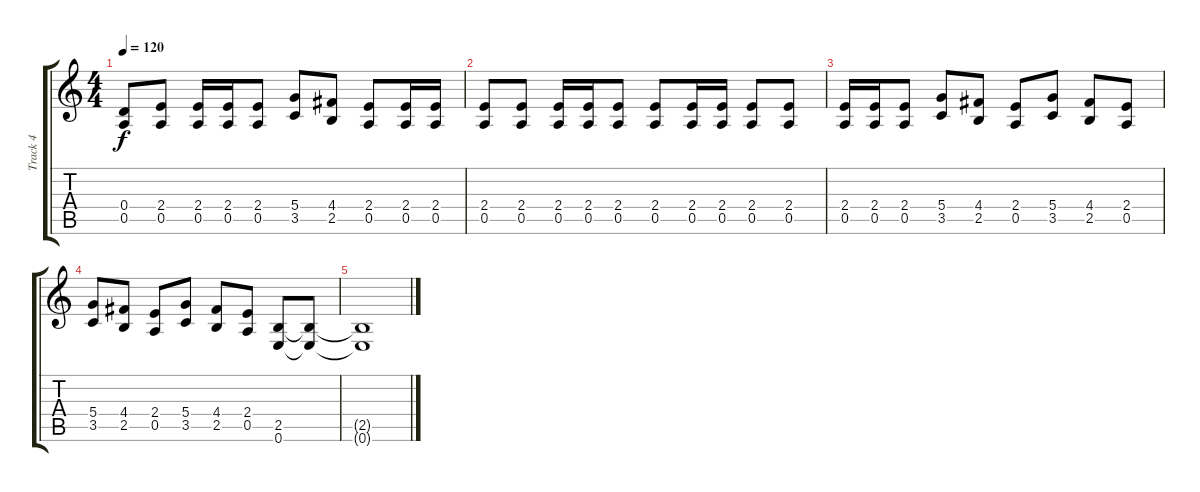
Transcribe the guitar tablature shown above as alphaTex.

\track ("Track 4" "Track 4") {instrument distortionguitar}
\staff {score tabs}
\tuning (E4 B3 G3 D3 A2 E2) {hide}
\ts (4 4)
\tempo 120
\clef g2
\ks c
(0.4 0.5).8{dy f} (2.4 0.5).8 (2.4 0.5).16 (2.4 0.5).16 (2.4 0.5).8 (5.4 3.5).8 (4.4 2.5).8 (2.4 0.5).8 (2.4 0.5).16 (2.4 0.5).16 |
(2.4 0.5).8 (2.4 0.5).8 (2.4 0.5).16 (2.4 0.5).16 (2.4 0.5).8 (2.4 0.5).8 (2.4 0.5).16 (2.4 0.5).16 (2.4 0.5).8 (2.4 0.5).8 |
(2.4 0.5).16 (2.4 0.5).16 (2.4 0.5).8 (5.4 3.5).8 (4.4 2.5).8 (2.4 0.5).8 (5.4 3.5).8 (4.4 2.5).8 (2.4 0.5).8 |
(5.4 3.5).8 (4.4 2.5).8 (2.4 0.5).8 (5.4 3.5).8 (4.4 2.5).8 (2.4 0.5).8 (2.5 0.6).8 (2.5{t} 0.6{t}).8 |
(2.5{t} 0.6{t}).1
